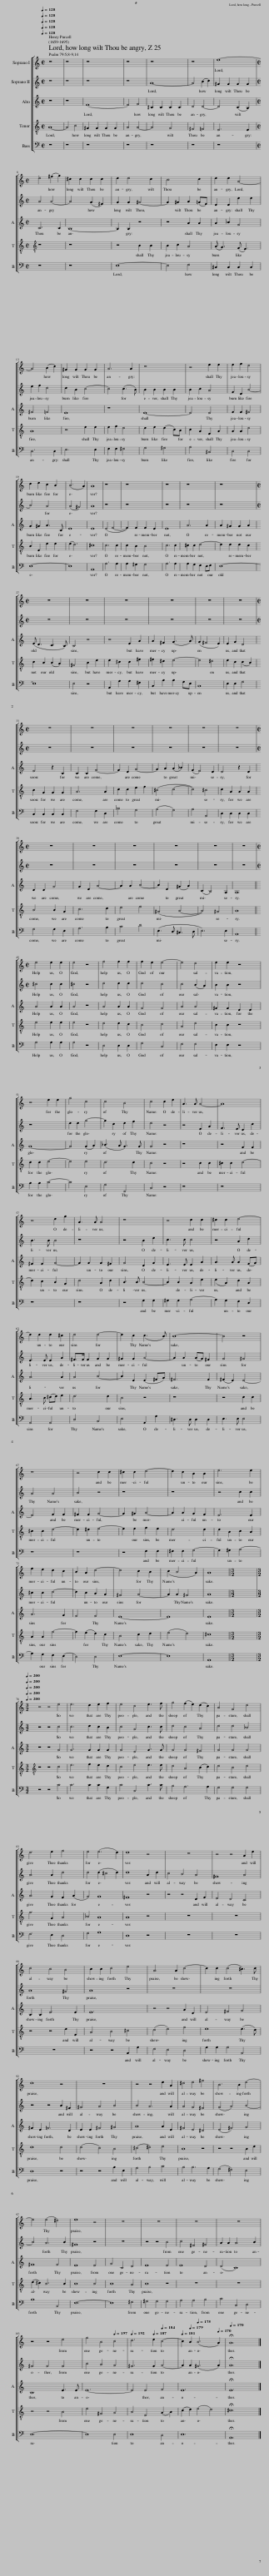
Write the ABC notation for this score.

X:1
%%score [ 1 2 3 4 5 ]
L:1/8
Q:1/4=128
M:2/2
I:linebreak $
K:C
V:1 treble
V:2 treble
V:3 treble
V:4 treble-8
V:5 bass
V:1
 z8 | z8 | z8 | z8 | z8 | %5
 z8 | e8- |$[M:2/2] e4 (^f2 g2) | ^d2 d2 d2 d2 | e2 e4 d2 | %10
 c6 d2 | e2 e2 A4- |$ A4 (B2 c2) | ^G2 G2 G2 G2 | A6 A2 | %15
 z8 | z4 e2 e2 | e2 f2 d4 |$ d2 e2 c2 B2 | (B6 A2) | %20
 A8 | z8 | z8 | z8 | z8 | %25
 z8 |$[M:2/2] z8 | z8 | z8 | z8 | %30
 z8 | z8 |$[M:2/2] z8 | z8 | z8 | %35
 z8 | z8 | z8 |$[M:2/2] z8 | z8 | %40
 z8 | z8 | z8 | z8 |$[M:2/2] e4 e2 e2 | %45
 e4 z4 | f4 f2 f2 | f2 e2 e4- | e4 d4 | e2 e2 z4 |$ %50
 z4 e2 e2 | g4 c4 | c4 B4 | c4 c2 e2 | A3 A A4- | %55
 A8 |$ z4 d2 g2 | A3 A A4 | z8 | z4 c2 c2 | %60
 ^c2 c2 d4- |$ d2 d2 d2 ^c2 | d4 d4- | d2 c2 (c3 B) | B8- | %65
 B4 z4 |$ z8 | z4 c2 c2 | ^c2 c2 d4- | d2 c2 B2 B2 | %70
 e6 e2 |$ f2 e2 d2 c2 | B2 A2 d4- | d4 c2 B2 | (c2 B4 A2) | %75
 A8 ||[M:3/2] x12 |$[M:3/2][Q:1/4=200][Q:1/4=200][Q:1/4=200][Q:1/4=200][Q:1/4=200] z4 z4 e4 | e6 d2 e2 f2 | e4 c4 e3 f | %80
 g4 (f2 e2) (d2 c2) | B4 G4 d4 |$ d6 e2 f4 | e4 (e6 d2) | d8 z4 | %85
 z12 | z4 z4 A2 e2 |$ d4 c4 B4 | c2 c2 d4 e4 | A6 A2 d4- | %90
 d2 d2 (d4 ^c3) d |$ d8 z4 | z12 | z4 z4 e2 A2 | ^d4 e4 ^f4 | %95
 B6 B2 e4- |$ e4 (e4 ^d4) | e8 z4 | z12 | z12 | %100
 z12 | z12 |$ z4 z4 e4 | g4 B4[Q:1/4=197] c4 |[Q:1/4=192] d6[Q:1/4=187] e2[Q:1/4=184] c4- | %105
[Q:1/4=181] c2[Q:1/4=179] B2[Q:1/4=175] (B6[Q:1/4=170] A2) |[Q:1/4=170] !fermata!A12 |] %107
V:2
 z8 | z8 | z8 | z8 | A8- | %5
 A4 (B2 c2) | ^G2 G2 G2 G2 |$[M:2/2] A4 A4- | A4 (G2 ^F2) | G2 G2 ^G4- | %10
 G2 ^G2 A2 (=GF) | E2 E2 e2 e2 |$ e2 f2 d4 | d2 B2 c4- | c4 (c3 B) | %15
 B2 B2 B2 B2 | B2 c2 A4 | F2 D2 B4- |$ B4 A4 | (A4 ^G4) | %20
 A8 | z8 | z8 | z8 | z8 | %25
 z8 |$[M:2/2] z8 | z8 | z8 | z8 | %30
 z8 | z8 |$[M:2/2] z8 | z8 | z8 | %35
 z8 | z8 | z8 |$[M:2/2] z8 | z8 | %40
 z8 | z8 | z8 | z8 |$[M:2/2] ^c4 c2 c2 | %45
 ^c4 z4 | d4 d2 d2 | d4 c4 | c4 (B2 A2) | B2 B2 z4 |$ %50
 z8 | e2 e2 g4- | g2 d2 e2 f2 | e4 z4 | z4 E2 A2 | %55
 F3 E D2 d2 |$ B3 B B4 | z8 | z4 B2 e2 | c3 c c4 | %60
 z4 A2 d2 |$ E3 E E2 A2 | ^F>F F2 G2 G2 | ^G2 G2 A4- | A2 A2 (AG) ^F2 | %65
 G4 ^G4 |$ A4 A4 | B4 z4 | z8 | z8 | %70
 z4 c2 c2 |$ ^c2 c2 d4- | d2 c2 B2 A2 | ^G4 A4- | A2 A2 ^G4 | %75
 A8 ||[M:3/2] x12 |$[M:3/2] z4 z4 c4 | c6 d2 c2 B2 | c4 G4 c3 c | %80
 d4 c4 A4 | d4 d4 _B4 |$ A6 A2 d4 | d4 (d2 ^c4 d2) | d8 A2 d2 | %85
 c4 B4 A4 | ^G8 A4 |$ A8 ^G4 | A8 z4 | z12 | %90
 z12 |$ z4 z4 B2 ^F2 | ^G4 A4 B4 | B4 A6 A2 | A4 G4 ^F4 | %95
 (G4 A4) B4- |$ B4 A6 B2 | ^G8 z4 | z12 | z4 z4 B4 | %100
 c4 ^F4 ^G4 | A2 A2 A6 B2 |$ ^G4 G4 G4 | c4 B4 A4 | ^G6 G2 A4- | %105
 A2 A2 (^G6 A2) | !fermata!A12 |] %107
V:3
 z8 | z8 | E8- | E4 F4 | ^C2 C2 C2 C2 | %5
 D4 D4- | D4 (C2 B,2) |$[M:2/2] C6 C2 | B,8- | B,2 B,2 z4 | %10
 z4 A2 A2 | A2 _B2 G4 |$ ^F4 =F4 | E8 | z8 | %15
 E8- | E4 E4 | F2 F2 ^F4 |$ G2 ^G2 A3 C | E8 | %20
 E8 | (E4 F4- | F2) F2 F2 E2 | E8 | A6 A2 | %25
 A2 ^G2 G2 A2 |$ (E D3 C3 B,) | B,4 z4 | z4 E2 A2 | A2 ^F2 (G3 A) | %30
 (G2 ^F4 E2) | E2 G2 D4 |$ E4 z2 C2 | C2 C2 F4- | F2 D2 G4- | %35
 G2 A2 (A2 _B2) | (F2 E4) D2 | D4 z2 D2 |$ D2 D2 G4 | G2 E2 A4- | %40
 A2 A2 B4- | B2 E2 (^G2 A2) | (C2 B,4) A,2 | A,8 |$ A4 A2 A2 | %45
 A4 z4 | A4 A2 A2 | G4 G4 | A4 A4 | ^G2 G2 E2 E2 |$ %50
 G8- | G4 (G2 A2) | (_B3 A G3) G | G4 z4 | z8 | %55
 z4 F2 F2 |$ ^F2 F2 G4- | G2 G2 G2 ^F2 | G4 D2 G2 | E3 E E2 A2 | %60
 A3 A A2 (FG) |$ A6 A2 | A4 B4- | B2 E2 (E2 ^FG) | ^F6 F2 | %65
 (^F2 E2) E4- |$ E4 F2 F2 | ^F2 F2 G4- | G2 ^G2 A4- | A2 A2 G2 F2 | %70
 E6 E2 |$ A6 G2 | F4 F4 | E8- | E8 | %75
 E8 ||[M:3/2] x12 |$[M:3/2] z4 z4 G4 | G6 G2 G2 G2 | G4 E4 G3 G | %80
 G4 G4 ^F4 | G4 G4 G4 |$ A6 G2 F2 (A2 | G4) G8 | ^F8 z4 | %85
 z4 z4 D2 F2 | E4 D4 C4 |$ B,2 B,2 E6 E2 | E12 | z4 z4 A2 D2 | %90
 E4 ^F4 G4 |$ ^F2 E2 =F6 D2 | E2 E2 ^F4 ^G4 | A8 A2 E2 | ^F4 E4 ^D4 | %95
 (E4 ^F4) G4 |$ ^F8 F4 | E8 E4 | G4 C4 D4 | E8 E4 | %100
 E8 D4 | (D4 C8) |$ B,8 E3 E | E12- | E4 E4 F4 | %105
 E12 | !fermata!E12 |] %107
V:4
 A8- | A4 c4 | ^G2 G2 G2 G2 | A4 A4- | A4 G4 | %5
 ^F4 =F4 | E6 E2 |$[M:2/2][K:treble-8] z8 | z8 | z4 B2 B2 | %10
 B2 c2 A4 | (A G3) (F E3) |$ A8 | z4 e2 e2 | e2 f2 d4 | %15
 d2 e2 (d2 c)B | c2 A2 E2 A2 | A2 A2 d4 |$ B2 E2 e2 e2 | (e2 d6) | %20
 ^c8 | c6 c2 | c2 B2 B4 | c6 c2 | ^c2 c2 d4- | %25
 d2 d2 d2 c2 |$ c2 B2 (B2 A2) | ^G4 B2 e2 | e2 ^c2 c2 ^f2 | ^f2 ^d2 e4- | %30
 e4 ^d4 | e2 c2 (c2 B2) |$ c2 G2 G2 G2 | A6 A2 | d2 d2 e2 f2 | %35
 (^c4 d4- | d4) ^c4 | d2 A2 A2 A2 |$ B4 B2 G2 | c6 d2 | %40
 e4 f4 | (^G4 A4- | A4) ^G4 | A8 |$ e4 e2 e2 | %45
 e4 z4 | d4 d2 c2 | B4 c4 | A4 d4 | B2 B2 z4 |$ %50
 d2 d2 e4- | e4 e4 | d6 d2 | c4 z4 | z4 c2 c2 | %55
 ^c2 c2 d4- |$ d2 c2 B2 G2 | d4 A2 d2 | B3 B B4- | B2 B2 A2 e2 | %60
 (e2 A2) d2 A2 |$ A3 B (^cd) e2 | d6 d2 | B4 z4 | z8 | %65
 z4 c2 c2 |$ ^c2 c2 d4- | d2 ^d2 e4- | e2 e2 f2 e2 | d6 d2 | %70
 d2 B2 c2 B2 |$ A2 A2 f4- | f2 (e2 d2) c2 | B4 c2 d2 | (e4 d4) | %75
 ^c8 ||[M:3/2] x12 |$[M:3/2][K:treble-8] z4 z4 c4 | e6 f2 e2 d2 | c4 e4 e3 e | %80
 d4 A4 (B2 c2) | d4 B4 d4 |$ f6 G2 A4 | _B4 A8 | A8 z4 | %85
 z12 | z12 |$ z4 z4 e2 E2 | A4 B4 ^c4 | (d4 e4) f4 | %90
 e8 (e3 d) |$ d8 d4 | (d4 c4) B4 | (^c4 ^d4) e4 | B8 z4 | %95
 z4 z4 B2 e2 |$ (d2 ^c2) B6 B2 | B8 B4 | B8 A4 | B8 z4 | %100
 z12 | z12 |$ z4 z4 B4 | e4 ^G4 A4 | B4 E4 (A2 B2) | %105
 (c2 d2) (e4 d4) | !fermata!^c12 |] %107
V:5
 z8 | z8 | z8 | z8 | z8 | %5
 z8 | z8 |$[M:2/2] z8 | z8 | E,8- | %10
 E,4 F,4 | ^C,2 C,2 C,2 C,2 |$ D,6 D,2 | E,6 E,2 | F,2 F,2 ^F,4 | %15
 G,4 ^G,4 | A,4 ^C,4 | D,4 D,4 |$ E,8- | E,8 | %20
 A,,8 | A,6 A,2 | A,2 ^G,2 G,4 | A,6 A,2 | A,2 G,2 F,2 E,F, | %25
 E,8- |$ E,8 | E,4 z4 | A,,2 A,2 A,2 ^F,2 | B,,2 B,2 B,2 G,E, | %30
 B,,8 | E,2 E,2 G,4 |$ C,2 C,2 C,2 C,2 | F,4 F,2 D,2 | _B,4 G,4 | %35
 (A,4 G,4) | A,4 A,,4 | D,2 D,2 D,2 D,2 |$ G,4 G,2 E,2 | A,6 B,2 | %40
 C4 D4 | (E,3 D, ^C,3 D, | E,6) E,2 | A,,8 |$ A,4 A,2 A,2 | %45
 A,4 z4 | D,4 D,2 D,2 | G,4 C,4 | F,4 F,4 | E,2 E,2 z4 |$ %50
 B,2 B,2 C4- | C4 E,4 | G,4 G,,4 | C,4 z4 | z8 | %55
 z8 |$ z8 | z8 | z4 G,2 G,2 | ^G,2 G,2 A,4- | %60
 A,2 G,2 F,2 D,2 |$ A,,4 A,,4 | D,4 B,,4 | E,4 A,,2 A,2 | ^D,3 D, D,2 D,2 | %65
 E,3 E, E,4 |$ z8 | z8 | z4 F,2 F,2 | ^F,2 F,2 G,4- | %70
 G,2 ^G,2 A,4- |$ A,2 G,2 F,2 (E,2 | D,4) D,4 | E,8- | E,8 | %75
 A,,8 ||[M:3/2] x12 |$[M:3/2] z4 z4 C4 | C6 C2 C2 G,2 | C4 C,4 C3 C | %80
 B,4 A,6 A,2 | G,4 G,4 G,4 |$ F,6 E,2 D,4 | G,4 A,8 | D,8 z4 | %85
 z12 | z12 |$ z12 | z4 z4 A,,2 A,2 | F,4 E,4 D,4 | %90
 A,2 A,2 A,4 A,,4 |$ D,8 z4 | z4 z4 B,2 E,2 | A,4 B,4 C4 | B,4 B,6 A,2 | %95
 (G,4 ^F,4) E,4 |$ B,8 B,,4 | E,12- | E,8 ^F,4 | ^G,4 G,4 G,4 | %100
 A,4 A,4 B,4 | C4 C,4 D,4 |$ E,12- | E,8 E,4 | E,8 D,4 | %105
 E,12 | !fermata!A,,12 |] %107
